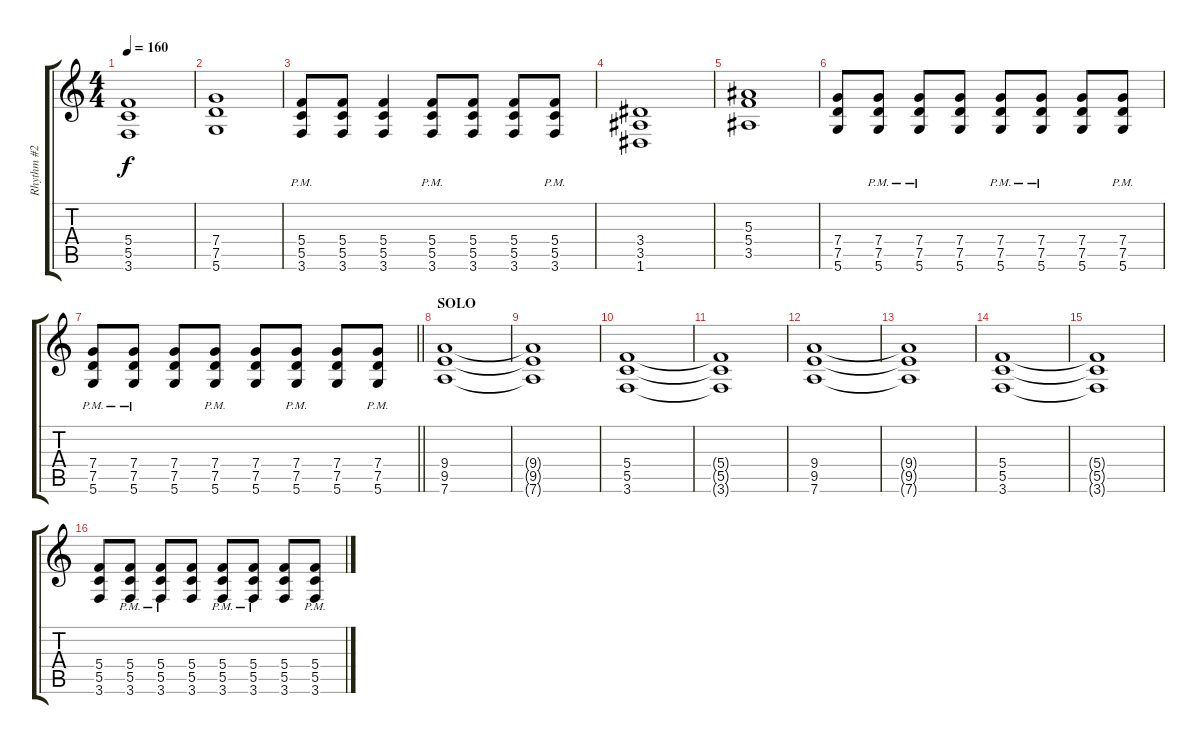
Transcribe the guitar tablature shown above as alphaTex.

\track ("Rhythm #2" "Rhythm #2") {instrument distortionguitar}
\staff {score tabs}
\tuning (D4 A3 F3 C3 G2 D2) {hide}
\ts (4 4)
\tempo 160
\clef g2
\ks aminor
(5.4 5.5 3.6).1{dy f} |
(7.4 7.5 5.6).1 |
(5.4{pm} 5.5{pm} 3.6{pm}).8 (5.4 5.5 3.6).8 (5.4 5.5 3.6).4 (5.4{pm} 5.5{pm} 3.6{pm}).8 (5.4 5.5 3.6).8 (5.4 5.5 3.6).8 (5.4{pm} 5.5{pm} 3.6{pm}).8 |
(3.4 3.5 1.6).1 |
(5.3 5.4 3.5).1 |
(7.4 7.5 5.6).8 (7.4{pm} 7.5{pm} 5.6{pm}).8 (7.4{pm} 7.5{pm} 5.6{pm}).8 (7.4 7.5 5.6).8 (7.4{pm} 7.5{pm} 5.6{pm}).8 (7.4{pm} 7.5{pm} 5.6{pm}).8 (7.4 7.5 5.6).8 (7.4{pm} 7.5{pm} 5.6{pm}).8 |
\barLineRight lightlight
(7.4{pm} 7.5{pm} 5.6{pm}).8 (7.4{pm} 7.5{pm} 5.6{pm}).8 (7.4 7.5 5.6).8 (7.4{pm} 7.5{pm} 5.6{pm}).8 (7.4 7.5 5.6).8 (7.4{pm} 7.5{pm} 5.6{pm}).8 (7.4 7.5 5.6).8 (7.4{pm} 7.5{pm} 5.6{pm}).8 |
\section ("" "SOLO")
(9.4 9.5 7.6).1 |
(9.4{t} 9.5{t} 7.6{t}).1 |
(5.4 5.5 3.6).1 |
(5.4{t} 5.5{t} 3.6{t}).1 |
(9.4 9.5 7.6).1 |
(9.4{t} 9.5{t} 7.6{t}).1 |
(5.4 5.5 3.6).1 |
(5.4{t} 5.5{t} 3.6{t}).1 |
(5.4 5.5 3.6).8 (5.4{pm} 5.5{pm} 3.6{pm}).8 (5.4{pm} 5.5{pm} 3.6{pm}).8 (5.4 5.5 3.6).8 (5.4{pm} 5.5{pm} 3.6{pm}).8 (5.4{pm} 5.5{pm} 3.6{pm}).8 (5.4 5.5 3.6).8 (5.4{pm} 5.5{pm} 3.6{pm}).8
